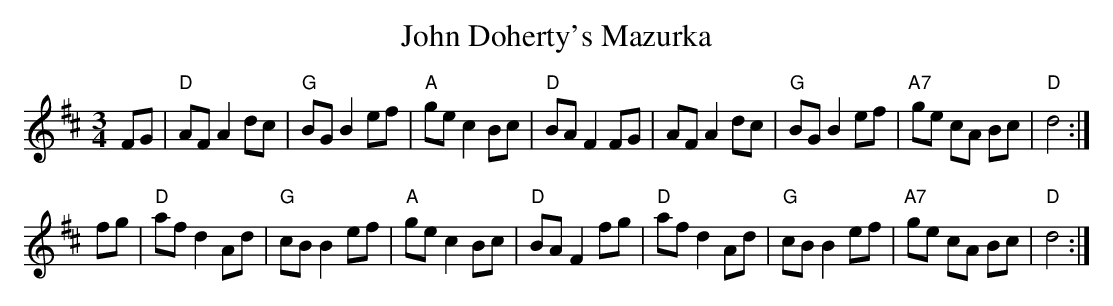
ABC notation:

X:1
T:John Doherty's Mazurka
M:3/4
L:1/8
K:D
FG|"D"AF A2 dc|"G"BG B2 ef|"A"ge c2 Bc|"D"BA F2 FG|AF A2 dc|"G"BG B2 ef|"A7"ge cA Bc|"D"d4:|
fg|"D"af d2 Ad|"G"cB B2 ef|"A"ge c2 Bc|"D"BA F2 fg|"D"af d2 Ad|"G"cB B2 ef|"A7"ge cA Bc|"D"d4:|
